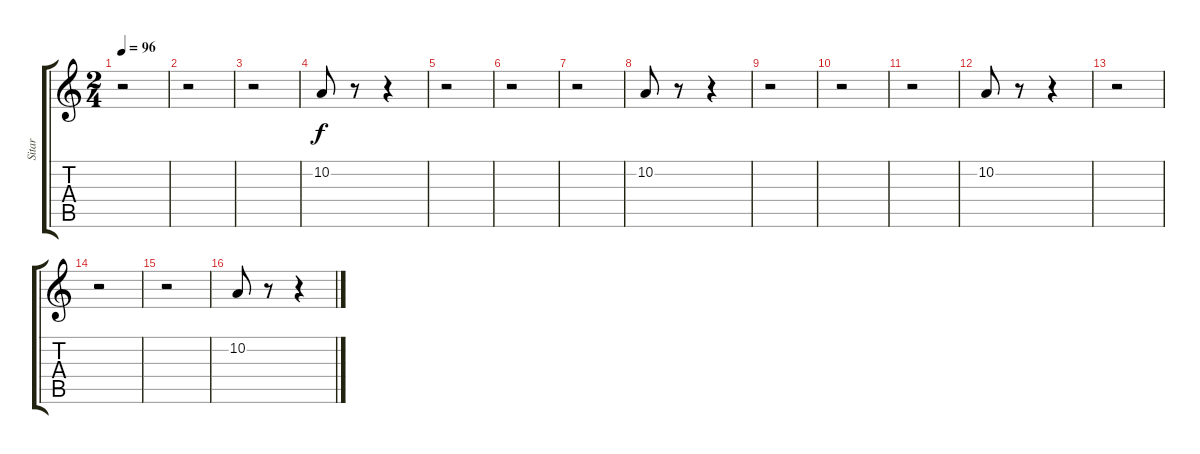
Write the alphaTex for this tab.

\track ("Sitar" "Sitar") {instrument sitar}
\staff {score tabs}
\tuning (E4 B3 G3 D3 A2 E2) {hide}
\ts (2 4)
\tempo 96
\clef g2
\ks c
r.2{dy f} |
r.2 |
r.2 |
10.2.8 r.8 r.4 |
r.2 |
r.2 |
r.2 |
10.2.8 r.8 r.4 |
r.2 |
r.2 |
r.2 |
10.2.8 r.8 r.4 |
r.2 |
r.2 |
r.2 |
10.2.8 r.8 r.4
